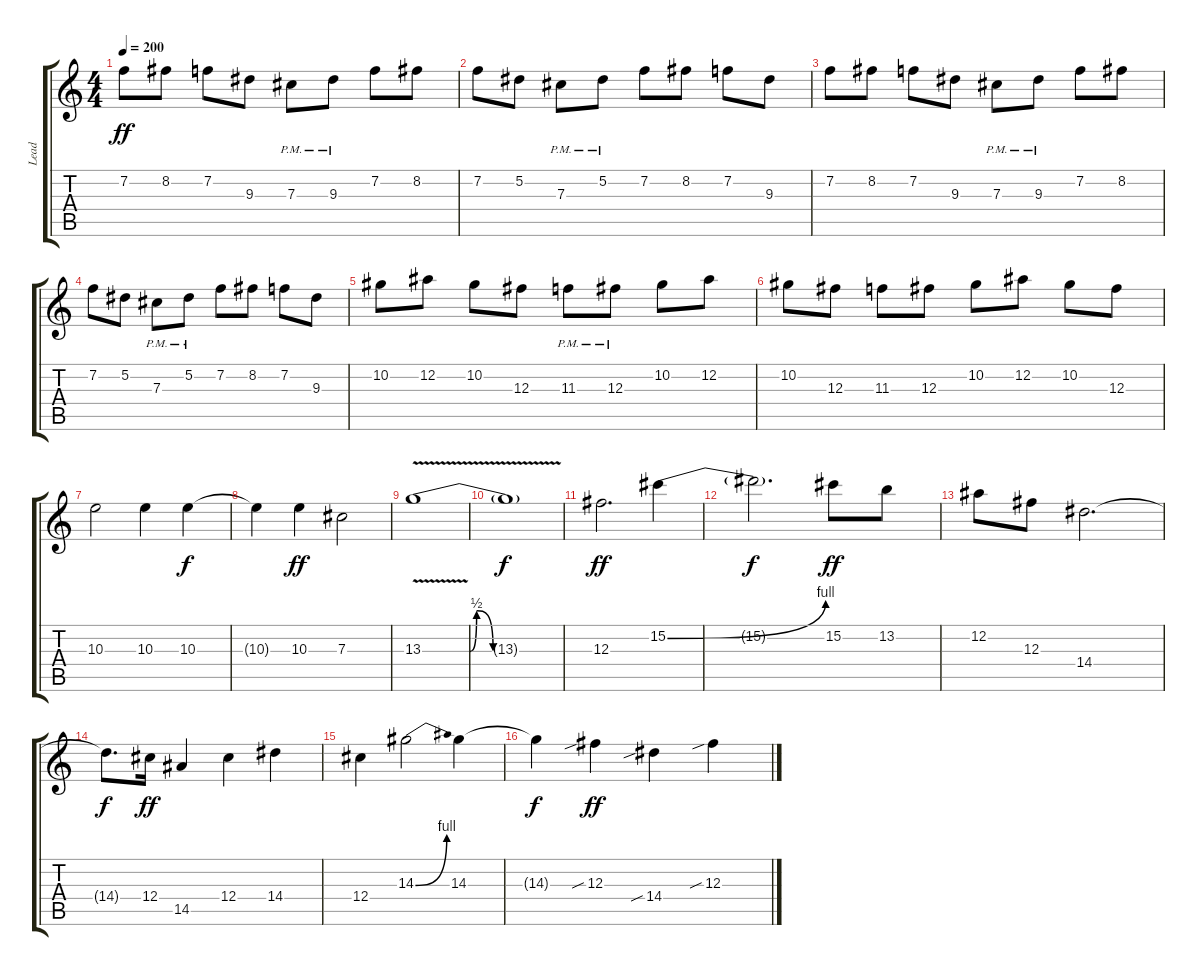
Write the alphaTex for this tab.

\track ("Lead" "Lead") {instrument distortionguitar}
\staff {score tabs}
\tuning (Eb4 Bb3 Gb3 Db3 Ab2 Eb2) {hide}
\ts (4 4)
\tempo 200
\clef g2
\ks c
7.2.8{dy ff} 8.2.8 7.2.8 9.3.8 7.3{pm}.8 9.3{pm}.8 7.2.8 8.2.8 |
7.2.8 5.2.8 7.3{pm}.8 5.2{pm}.8 7.2.8 8.2.8 7.2.8 9.3.8 |
7.2.8 8.2.8 7.2.8 9.3.8 7.3{pm}.8 9.3{pm}.8 7.2.8 8.2.8 |
7.2.8 5.2.8 7.3{pm}.8 5.2{pm}.8 7.2.8 8.2.8 7.2.8 9.3.8 |
10.2.8 12.2.8 10.2.8 12.3.8 11.3{pm}.8 12.3{pm}.8 10.2.8 12.2.8 |
10.2.8 12.3.8 11.3.8 12.3.8 10.2.8 12.2.8 10.2.8 12.3.8 |
10.3.2 10.3.4 10.3.4{dy f} |
10.3{t}.4 10.3.4{dy ff} 7.3.2 |
13.3{be (custom 0 0 16 0 20 0 23 2 30 0 36 0 60 0) v}.1 |
13.3{t}.1{dy f} |
12.3.2{d dy ff} 15.2{be (bend 0 0 60 4)}.4 |
15.2{t}.2{d dy f} 15.2.8{dy ff} 13.2.8 |
12.2.8 12.3.8 14.4.2{d} |
14.4{t}.8{d dy f} 12.4.16{dy ff} 14.5.4 12.4.4 14.4.4 |
12.4.4 14.3{be (bend 0 0 60 4)}.2 14.3.4 |
14.3{t}.4{dy f} 12.3{sib}.4{dy ff} 14.4{sib}.4 12.3{sib}.4
